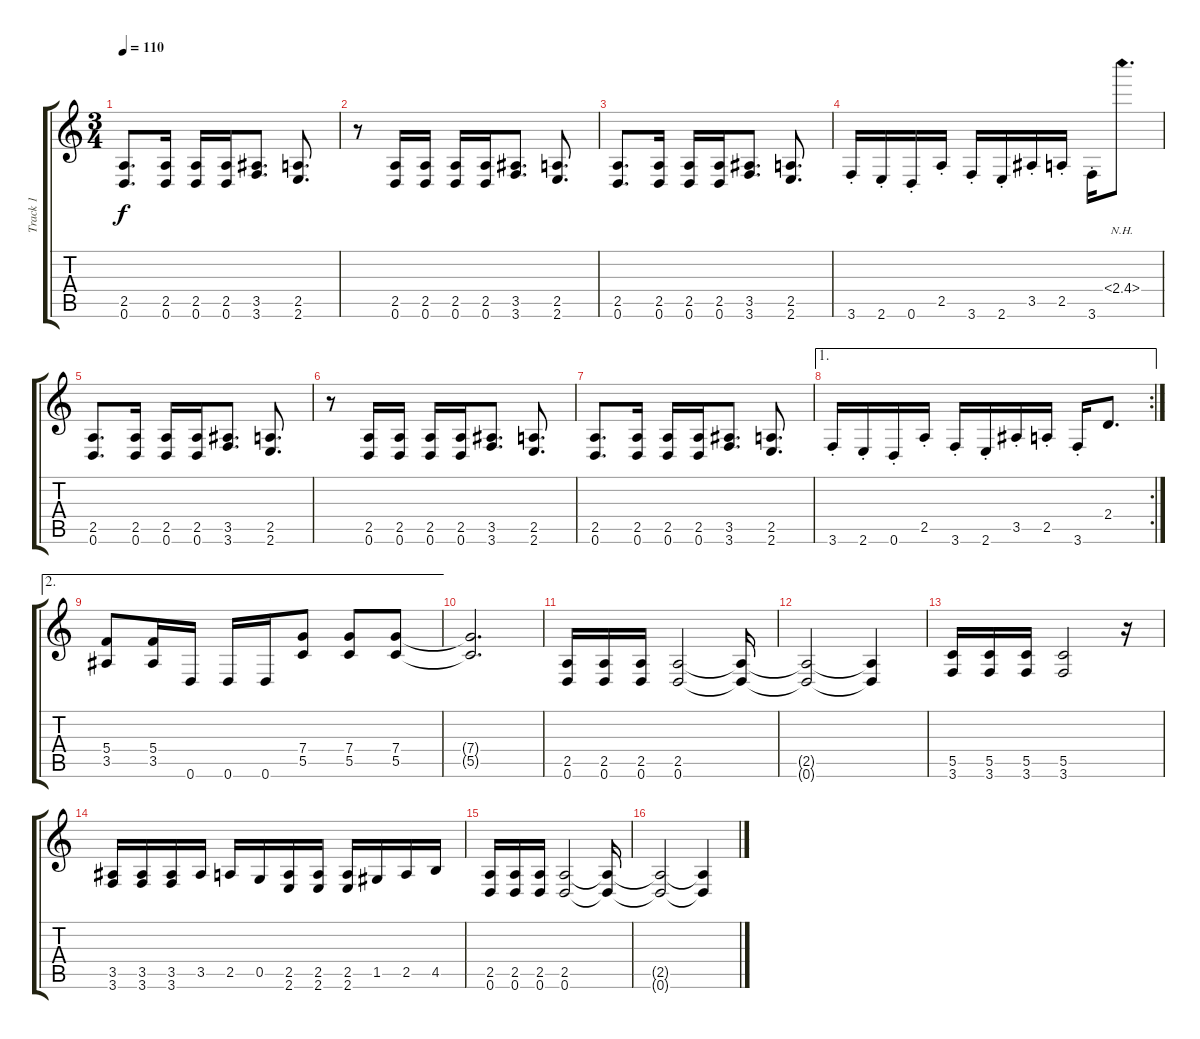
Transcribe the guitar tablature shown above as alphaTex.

\track ("Track 1" "Track 1") {instrument distortionguitar}
\staff {score tabs}
\tuning (D4 A3 F3 C3 G2 D2) {hide}
\ts (3 4)
\tempo 110
\clef g2
\ks c
(2.5 0.6).8{d dy f} (2.5 0.6).16 (2.5 0.6).16 (2.5 0.6).16 (3.5 3.6).8{d} (2.5 2.6).8{d} |
r.8 (2.5 0.6).16 (2.5 0.6).16 (2.5 0.6).16 (2.5 0.6).16 (3.5 3.6).8{d} (2.5 2.6).8{d} |
(2.5 0.6).8{d} (2.5 0.6).16 (2.5 0.6).16 (2.5 0.6).16 (3.5 3.6).8{d} (2.5 2.6).8{d} |
3.6{st}.16 2.6{st}.16 0.6{st}.16 2.5{st}.16 3.6{st}.16 2.6{st}.16 3.5{st}.16 2.5{st}.16 3.6{st}.16 2.4{nh}.8{d} |
(2.5 0.6).8{d} (2.5 0.6).16 (2.5 0.6).16 (2.5 0.6).16 (3.5 3.6).8{d} (2.5 2.6).8{d} |
r.8 (2.5 0.6).16 (2.5 0.6).16 (2.5 0.6).16 (2.5 0.6).16 (3.5 3.6).8{d} (2.5 2.6).8{d} |
(2.5 0.6).8{d} (2.5 0.6).16 (2.5 0.6).16 (2.5 0.6).16 (3.5 3.6).8{d} (2.5 2.6).8{d} |
\ae 1
\rc 2
3.6{st}.16 2.6{st}.16 0.6{st}.16 2.5{st}.16 3.6{st}.16 2.6{st}.16 3.5{st}.16 2.5{st}.16 3.6{st}.16 2.4.8{d} |
\ae 2
(5.4 3.5).8 (5.4 3.5).16 0.6.16 0.6.16 0.6.16 (7.4 5.5).8 (7.4 5.5).8 (7.4 5.5).8 |
(7.4{t} 5.5{t}).2{d} |
(2.5 0.6).16 (2.5 0.6).16 (2.5 0.6).16 (2.5 0.6).2 (2.5{t} 0.6{t}).16 |
(2.5{t} 0.6{t}).2 (2.5{t} 0.6{t}).4 |
(5.5 3.6).16 (5.5 3.6).16 (5.5 3.6).16 (5.5 3.6).2 r.16 |
(3.5 3.6).16 (3.5 3.6).16 (3.5 3.6).16 3.5.16 2.5.16 0.5.16 (2.5 2.6).16 (2.5 2.6).16 (2.5 2.6).16 1.5.16 2.5.16 4.5.16 |
(2.5 0.6).16 (2.5 0.6).16 (2.5 0.6).16 (2.5 0.6).2 (2.5{t} 0.6{t}).16 |
(2.5{t} 0.6{t}).2 (2.5{t} 0.6{t}).4
